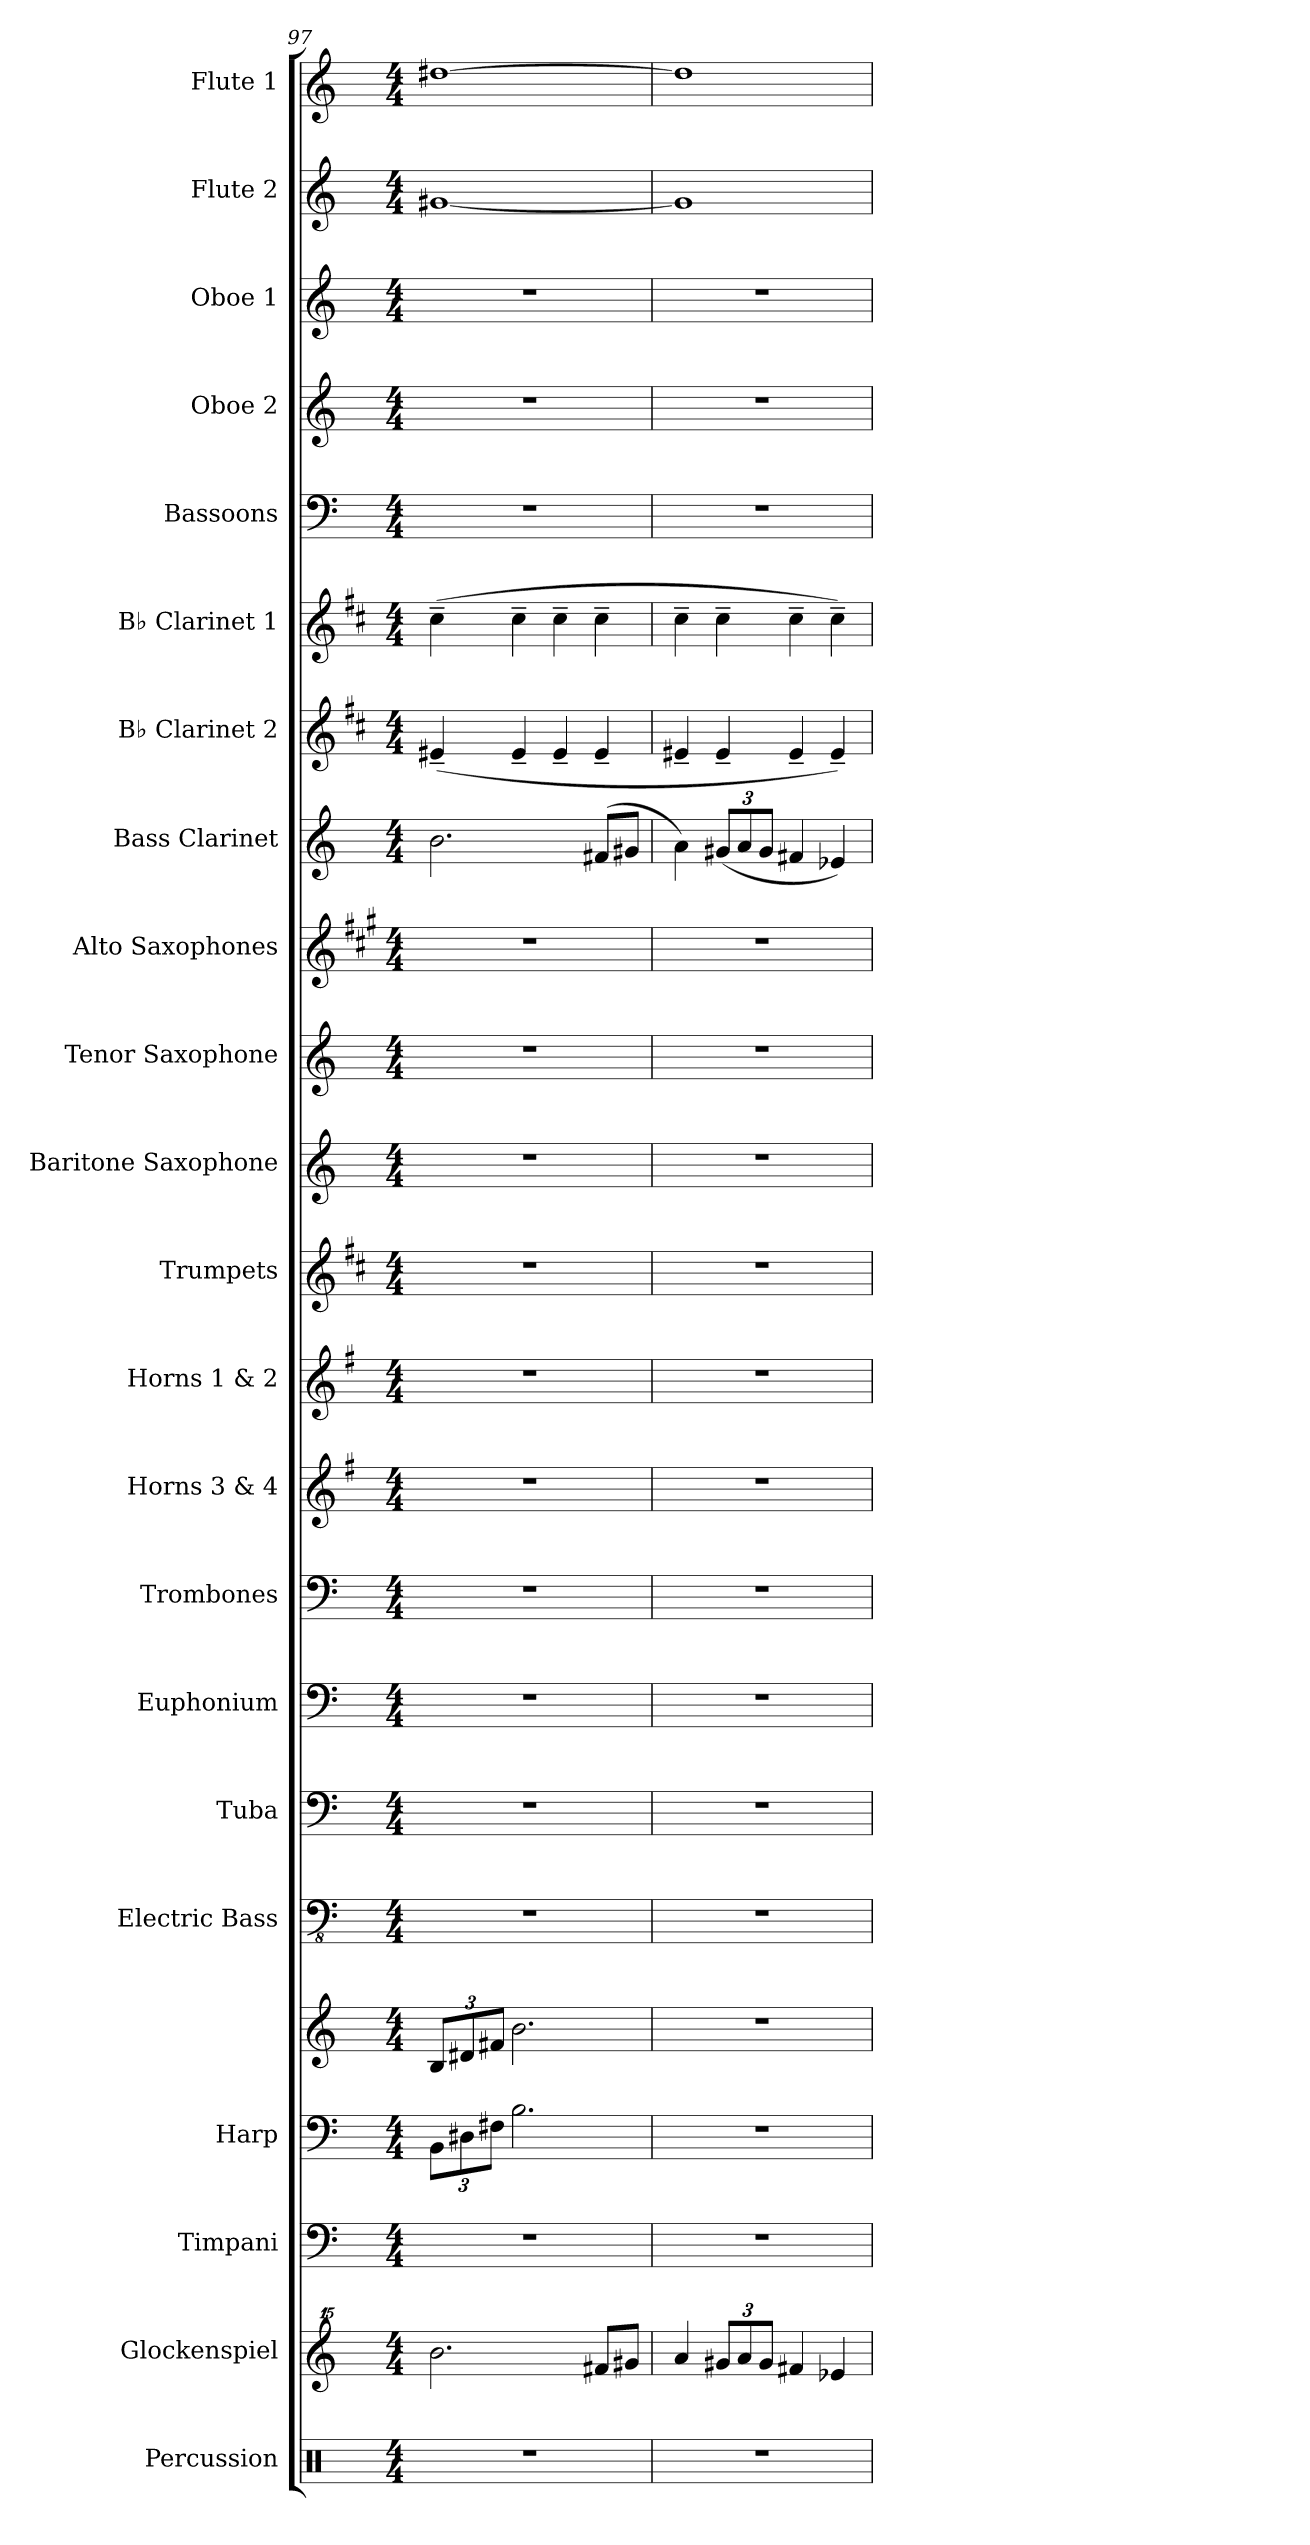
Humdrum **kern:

**kern	**kern	**kern	**kern	**kern	**dynam	**kern	**kern	**kern	**kern	**kern	**kern	**kern	**kern	**kern	**kern	**kern	**kern	**kern	**kern	**kern	**kern	**kern	**kern
*part22	*part21	*part20	*part19	*part19	*part19	*part18	*part17	*part16	*part15	*part14	*part13	*part12	*part11	*part10	*part9	*part8	*part7	*part6	*part5	*part4	*part3	*part2	*part1
*staff23	*staff22	*staff21	*staff20	*staff19	*staff19/20	*staff18	*staff17	*staff16	*staff15	*staff14	*staff13	*staff12	*staff11	*staff10	*staff9	*staff8	*staff7	*staff6	*staff5	*staff4	*staff3	*staff2	*staff1
*I"Percussion	*I"Glockenspiel	*I"Timpani	*I"Harp	*	*	*I"Electric Bass	*I"Tuba	*I"Euphonium	*I"Trombones	*I"Horns 3 &amp; 4	*I"Horns 1 &amp; 2	*I"Trumpets	*I"Baritone Saxophone	*I"Tenor Saxophone	*I"Alto Saxophones	*I"Bass Clarinet	*I"B♭ Clarinet 2	*I"B♭ Clarinet 1	*I"Bassoons	*I"Oboe 2	*I"Oboe 1	*I"Flute 2	*I"Flute 1
*I'Perc.	*I'Glk.	*I'Timp.	*I'Hrp.	*	*	*I'El. B.	*I'Tba.	*I'Euph.	*I'Tbns.	*I'Hns. 3/4	*I'Hns. 1/2	*I'Tpts.	*I'Bar. Sax.	*I'T. Sax.	*I'A. Saxes.	*I'B. Cl.	*I'B♭ Cl. 2	*I'B♭ Cl. 1	*I'Bsns.	*I'Ob. 2	*I'Ob. 1	*I'Fl. 2	*I'Fl. 1
*clefX	*clefG^^2	*clefF4	*clefF4	*clefG2	*	*clefFv4	*clefF4	*clefF4	*clefF4	*clefG2	*clefG2	*clefG2	*clefG2	*clefG2	*clefG2	*clefG2	*clefG2	*clefG2	*clefF4	*clefG2	*clefG2	*clefG2	*clefG2
*	*	*	*	*	*	*	*	*	*	*ITrd4c7	*ITrd4c7	*ITrd1c2	*ITrd12c21	*ITrd8c14	*ITrd5c9	*ITrd8c14	*ITrd1c2	*ITrd1c2	*	*	*	*	*
*k[]	*k[]	*k[]	*k[]	*k[]	*	*k[]	*k[]	*k[]	*k[]	*k[]	*k[]	*k[]	*k[]	*k[]	*k[]	*k[]	*k[]	*k[]	*k[]	*k[]	*k[]	*k[]	*k[]
*M4/4	*M4/4	*M4/4	*M4/4	*M4/4	*	*M4/4	*M4/4	*M4/4	*M4/4	*M4/4	*M4/4	*M4/4	*M4/4	*M4/4	*M4/4	*M4/4	*M4/4	*M4/4	*M4/4	*M4/4	*M4/4	*M4/4	*M4/4
*	*	*	*Xbrackettup	*Xbrackettup	*	*	*	*	*	*	*	*	*	*	*	*	*	*	*	*	*	*	*
=97	=97	=97	=97	=97	=97	=97	=97	=97	=97	=97	=97	=97	=97	=97	=97	=97	=97	=97	=97	=97	=97	=97	=97
!	!	!	!	!	!LO:DY:b=2	!	!	!	!	!	!	!	!	!	!	!	!	!	!	!	!	!	!
!	!	!	!	!	!LO:DY:n=1:b	!	!	!	!	!	!	!	!	!	!	!	!	!	!	!	!	!	!
1r	2.bbb\	1r	12BB\L	12B/L	mp mp	1r	1r	1r	1r	1r	1r	1r	1r	1r	1r	2.B\	(4d#X~/	(4b~\	1r	1r	1r	[1g#X	[1dd#X
.	.	.	12D#X\	12d#X/	.	.	.	.	.	.	.	.	.	.	.	.	.	.	.	.	.	.	.
.	.	.	12F#X\J	12f#X/J	.	.	.	.	.	.	.	.	.	.	.	.	.	.	.	.	.	.	.
.	.	.	2.B\	2.b\	.	.	.	.	.	.	.	.	.	.	.	.	4d#~/	4b~\	.	.	.	.	.
.	.	.	.	.	.	.	.	.	.	.	.	.	.	.	.	.	4d#~/	4b~\	.	.	.	.	.
.	8fff#X/L	.	.	.	.	.	.	.	.	.	.	.	.	.	.	(8F#X/L	4d#~/	4b~\	.	.	.	.	.
.	8ggg#X/J	.	.	.	.	.	.	.	.	.	.	.	.	.	.	8G#X/J	.	.	.	.	.	.	.
=98	=98	=98	=98	=98	=98	=98	=98	=98	=98	=98	=98	=98	=98	=98	=98	=98	=98	=98	=98	=98	=98	=98	=98
1r	4aaa/	1r	1r	1r	.	1r	1r	1r	1r	1r	1r	1r	1r	1r	1r	4A\)	4d#X~/	4b~\	1r	1r	1r	1g#]	1dd#]
*	*Xbrackettup	*	*	*	*	*	*	*	*	*	*	*	*	*	*	*Xbrackettup	*	*	*	*	*	*	*
.	12ggg#X/L	.	.	.	.	.	.	.	.	.	.	.	.	.	.	(12G#X/L	4d#~/	4b~\	.	.	.	.	.
.	12aaa/	.	.	.	.	.	.	.	.	.	.	.	.	.	.	12A/	.	.	.	.	.	.	.
.	12ggg#/J	.	.	.	.	.	.	.	.	.	.	.	.	.	.	12G#/J	.	.	.	.	.	.	.
.	4fff#X/	.	.	.	.	.	.	.	.	.	.	.	.	.	.	4F#X/	4d#~/	4b~\	.	.	.	.	.
.	4eee-X/	.	.	.	.	.	.	.	.	.	.	.	.	.	.	4E-X/)	4d#~/)	4b~\)	.	.	.	.	.
=	=	=	=	=	=	=	=	=	=	=	=	=	=	=	=	=	=	=	=	=	=	=	=
*-	*-	*-	*-	*-	*-	*-	*-	*-	*-	*-	*-	*-	*-	*-	*-	*-	*-	*-	*-	*-	*-	*-	*-
